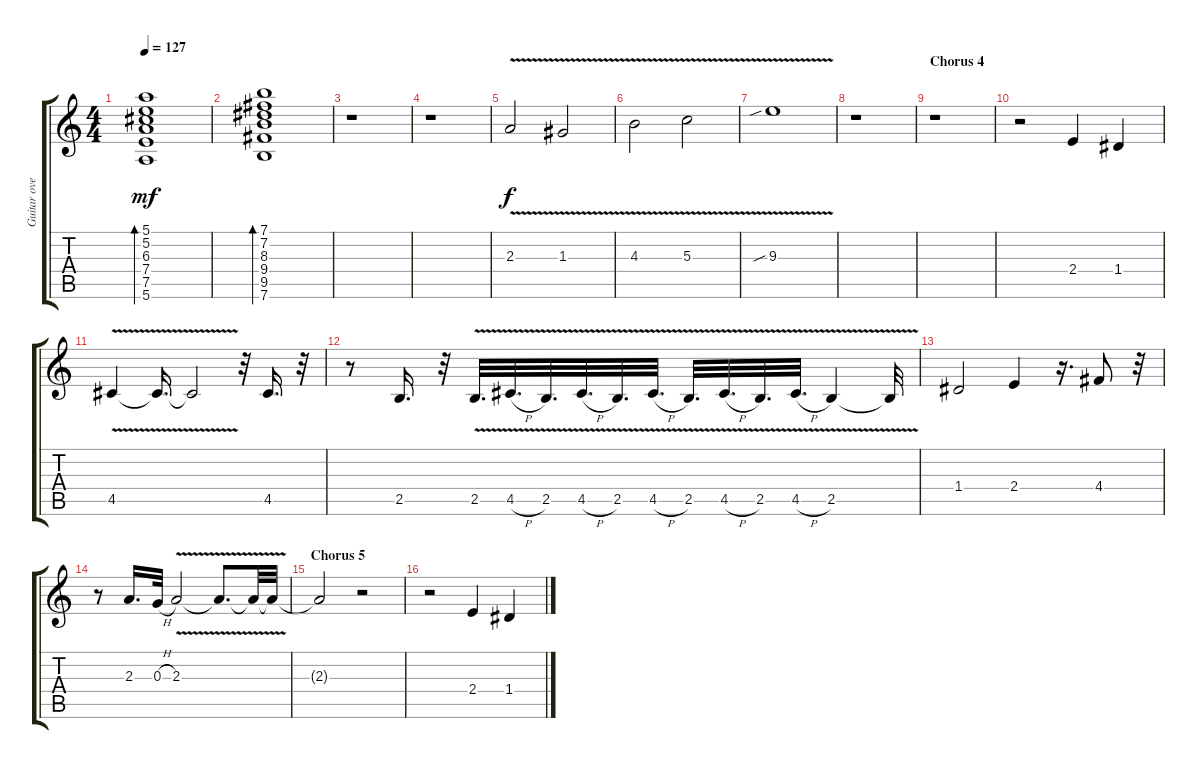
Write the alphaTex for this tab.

\track ("Guitar overdubs" "Guitar ove") {instrument overdrivenguitar}
\staff {score tabs}
\tuning (E4 B3 G3 D3 A2 E2) {hide}
\ts (4 4)
\tempo 127
\clef g2
\ks c
(5.1 5.2 6.3 7.4 7.5 5.6).1{bd 480 dy mf} |
(7.1 7.2 8.3 9.4 9.5 7.6).1{bd 480} |
r.1 |
r.1 |
2.3{v}.2{dy f instrument overdrivenguitar} 1.3{v}.2 |
4.3{v}.2 5.3{v}.2 |
9.3{v sib}.1 |
r.1 |
\section ("" "Chorus 4")
r.1 |
r.2 2.4.4{balance 0 instrument overdrivenguitar} 1.4.4 |
4.5{v}.4 4.5{t}.16{d} 4.5{v t}.2 r.32 4.5.16{d} r.32 |
r.8 2.5.16{d} r.32 2.5{v}.32{d} 4.5{v h}.32{d} 2.5{v}.32{d} 4.5{v h}.32{d} 2.5{v}.32{d} 4.5{v h}.32{d} 2.5{v}.32{d} 4.5{v h}.32{d} 2.5{v}.32{d} 4.5{v h}.32{d} 2.5{v}.4 2.5{v t}.32 |
1.4.2 2.4.4 r.16{d} 4.4.8 r.32 |
r.8 2.3.16{d} 0.3{h}.32 2.3{v}.2 2.3{t}.8{d} 2.3{v t}.32 2.3{t}.32 |
\section ("" "Chorus 5")
2.3{t}.2 r.2 |
r.2 2.4.4 1.4.4
